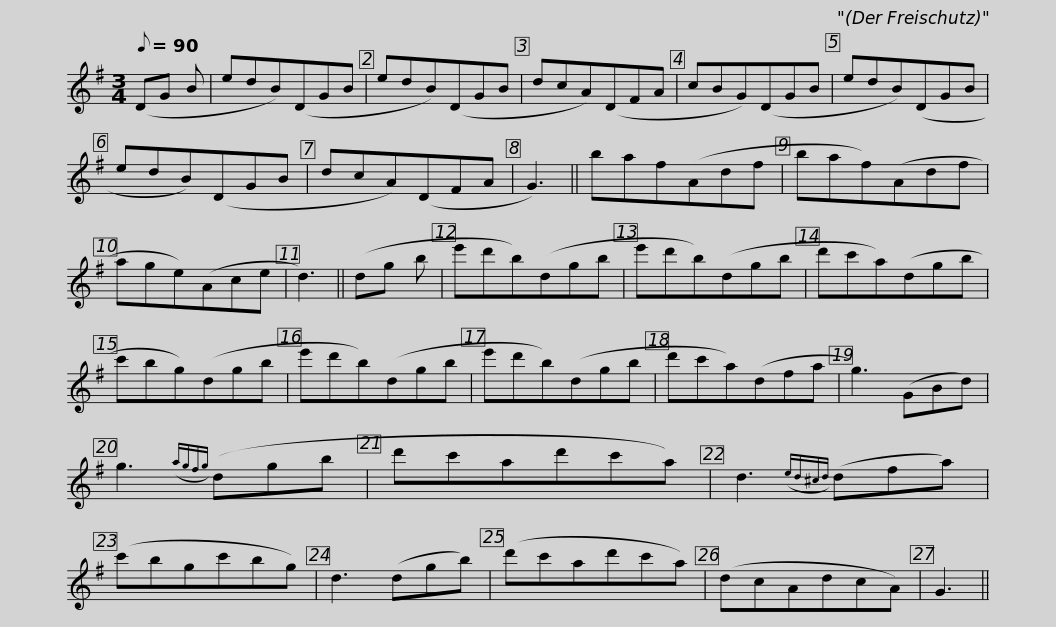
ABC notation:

X:1
L:1/8
Q:1/8=90
M:3/4
I:linebreak $
K:G
V:1 treble
V:1
 (DG B | edB)(DGB | edB)(DGB | dcA)(DFA | cBG)(DGB |$ %5
 edB)(DGB | edB)(DGB | dcA)(DFA | G3) || baf(Adf | %10
 baf)(Adf | age)(Ace | d3) ||$ (dg b | e'd'b)(dgb | %15
 e'd'b)(dgb | d'c'a)(dgb | c'bg)(dgb |$ e'd'b)(dgb | e'd'b)(dgb | %20
 d'c'a)(dfa | g3) (GBd) |$ g3({agfg)} (dgb | d'c'ad'c'a) | d3({ed^cd)} (dfa) | %25
 (c'bgc'bg) |$ d3 (dgb) | (d'c'ad'c'a) | (dcAdcA) | G3 || %30
